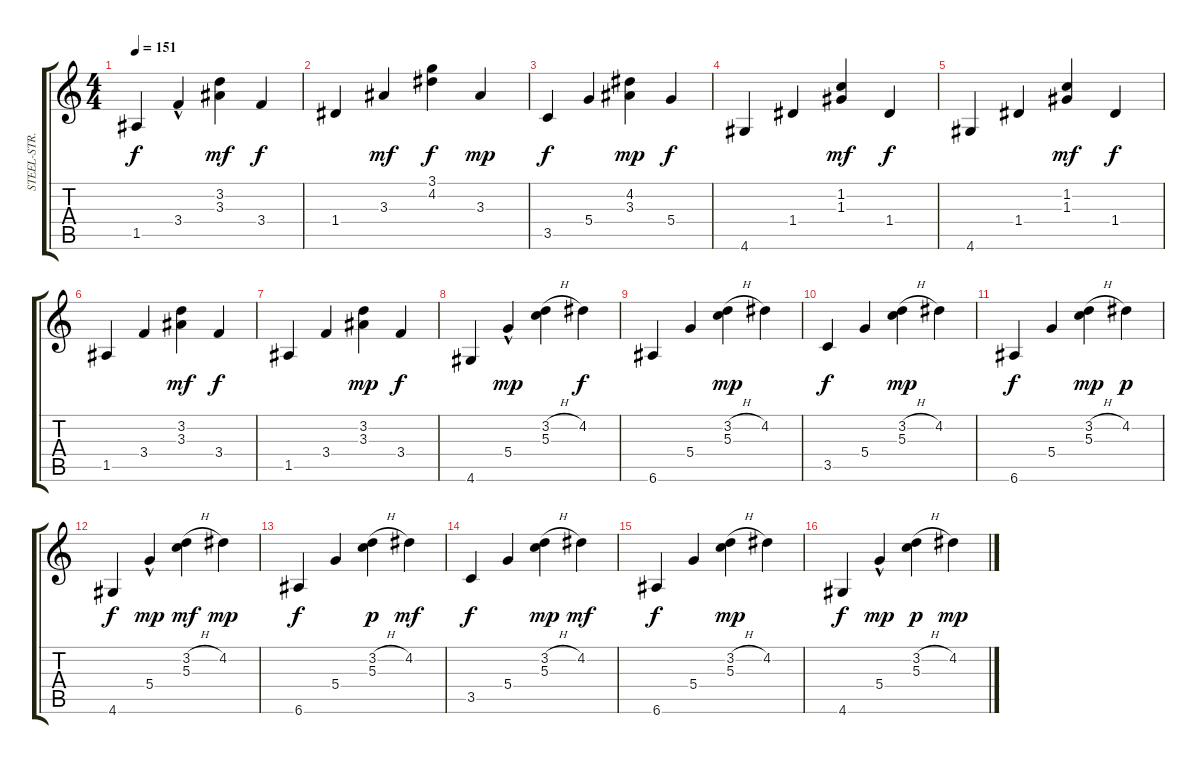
\track ("STEEL-STR.GT.       " "STEEL-STR.") {instrument acousticguitarnylon}
\staff {score tabs}
\tuning (E4 B3 G3 D3 A2 E2) {hide}
\ts (4 4)
\tempo 151
\clef g2
\ks c
1.5.4{dy f} 3.4{hac}.4 (3.2 3.3).4{dy mf} 3.4.4{dy f} |
1.4.4 3.3.4{dy mf} (3.1 4.2).4{dy f} 3.3.4{dy mp} |
3.5.4{dy f} 5.4.4 (4.2 3.3).4{dy mp} 5.4.4{dy f} |
4.6.4 1.4.4 (1.2 1.3).4{dy mf} 1.4.4{dy f} |
4.6.4 1.4.4 (1.2 1.3).4{dy mf} 1.4.4{dy f} |
1.5.4 3.4.4 (3.2 3.3).4{dy mf} 3.4.4{dy f} |
1.5.4 3.4.4 (3.2 3.3).4{dy mp} 3.4.4{dy f} |
4.6.4 5.4{hac}.4{dy mp} (3.2{h} 5.3).4 4.2.4{dy f} |
6.6.4 5.4.4 (3.2{h} 5.3).4{dy mp} 4.2.4 |
3.5.4{dy f} 5.4.4 (3.2{h} 5.3).4{dy mp} 4.2.4 |
6.6.4{dy f} 5.4.4 (3.2{h} 5.3).4{dy mp} 4.2.4{dy p} |
4.6.4{dy f} 5.4{hac}.4{dy mp} (3.2{h} 5.3).4{dy mf} 4.2.4{dy mp} |
6.6.4{dy f} 5.4.4 (3.2{h} 5.3).4{dy p} 4.2.4{dy mf} |
3.5.4{dy f} 5.4.4 (3.2{h} 5.3).4{dy mp} 4.2.4{dy mf} |
6.6.4{dy f} 5.4.4 (3.2{h} 5.3).4{dy mp} 4.2.4 |
4.6.4{dy f} 5.4{hac}.4{dy mp} (3.2{h} 5.3).4{dy p} 4.2.4{dy mp}
